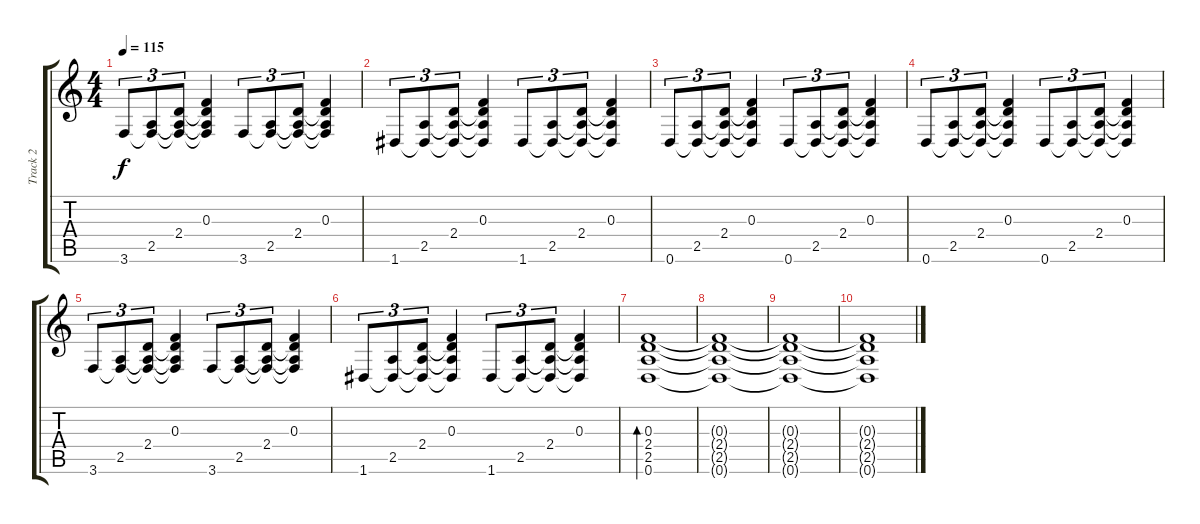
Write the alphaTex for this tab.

\track ("Track 2" "Track 2") {instrument distortionguitar}
\staff {score tabs}
\tuning (D4 A3 F3 C3 G2 D2) {hide}
\ts (4 4)
\tempo 115
\clef g2
\ks c
3.6.8{tu (3 2) dy f} (2.5 3.6{t}).8{tu (3 2)} (2.4 2.5{t} 3.6{t}).8{tu (3 2)} (0.3 2.4{t} 2.5{t} 3.6{t}).4 3.6.8{tu (3 2)} (2.5 3.6{t}).8{tu (3 2)} (2.4 2.5{t} 3.6{t}).8{tu (3 2)} (0.3 2.4{t} 2.5{t} 3.6{t}).4 |
1.6.8{tu (3 2)} (2.5 1.6{t}).8{tu (3 2)} (2.4 2.5{t} 1.6{t}).8{tu (3 2)} (0.3 2.4{t} 2.5{t} 1.6{t}).4 1.6.8{tu (3 2)} (2.5 1.6{t}).8{tu (3 2)} (2.4 2.5{t} 1.6{t}).8{tu (3 2)} (0.3 2.4{t} 2.5{t} 1.6{t}).4 |
0.6.8{tu (3 2)} (2.5 0.6{t}).8{tu (3 2)} (2.4 2.5{t} 0.6{t}).8{tu (3 2)} (0.3 2.4{t} 2.5{t} 0.6{t}).4 0.6.8{tu (3 2)} (2.5 0.6{t}).8{tu (3 2)} (2.4 2.5{t} 0.6{t}).8{tu (3 2)} (0.3 2.4{t} 2.5{t} 0.6{t}).4 |
0.6.8{tu (3 2)} (2.5 0.6{t}).8{tu (3 2)} (2.4 2.5{t} 0.6{t}).8{tu (3 2)} (0.3 2.4{t} 2.5{t} 0.6{t}).4 0.6.8{tu (3 2)} (2.5 0.6{t}).8{tu (3 2)} (2.4 2.5{t} 0.6{t}).8{tu (3 2)} (0.3 2.4{t} 2.5{t} 0.6{t}).4 |
3.6.8{tu (3 2)} (2.5 3.6{t}).8{tu (3 2)} (2.4 2.5{t} 3.6{t}).8{tu (3 2)} (0.3 2.4{t} 2.5{t} 3.6{t}).4 3.6.8{tu (3 2)} (2.5 3.6{t}).8{tu (3 2)} (2.4 2.5{t} 3.6{t}).8{tu (3 2)} (0.3 2.4{t} 2.5{t} 3.6{t}).4 |
1.6.8{tu (3 2)} (2.5 1.6{t}).8{tu (3 2)} (2.4 2.5{t} 1.6{t}).8{tu (3 2)} (0.3 2.4{t} 2.5{t} 1.6{t}).4 1.6.8{tu (3 2)} (2.5 1.6{t}).8{tu (3 2)} (2.4 2.5{t} 1.6{t}).8{tu (3 2)} (0.3 2.4{t} 2.5{t} 1.6{t}).4 |
(0.3 2.4 2.5 0.6).1{bd 480} |
(0.3{t} 2.4{t} 2.5{t} 0.6{t}).1 |
(0.3{t} 2.4{t} 2.5{t} 0.6{t}).1 |
(0.3{t} 2.4{t} 2.5{t} 0.6{t}).1
